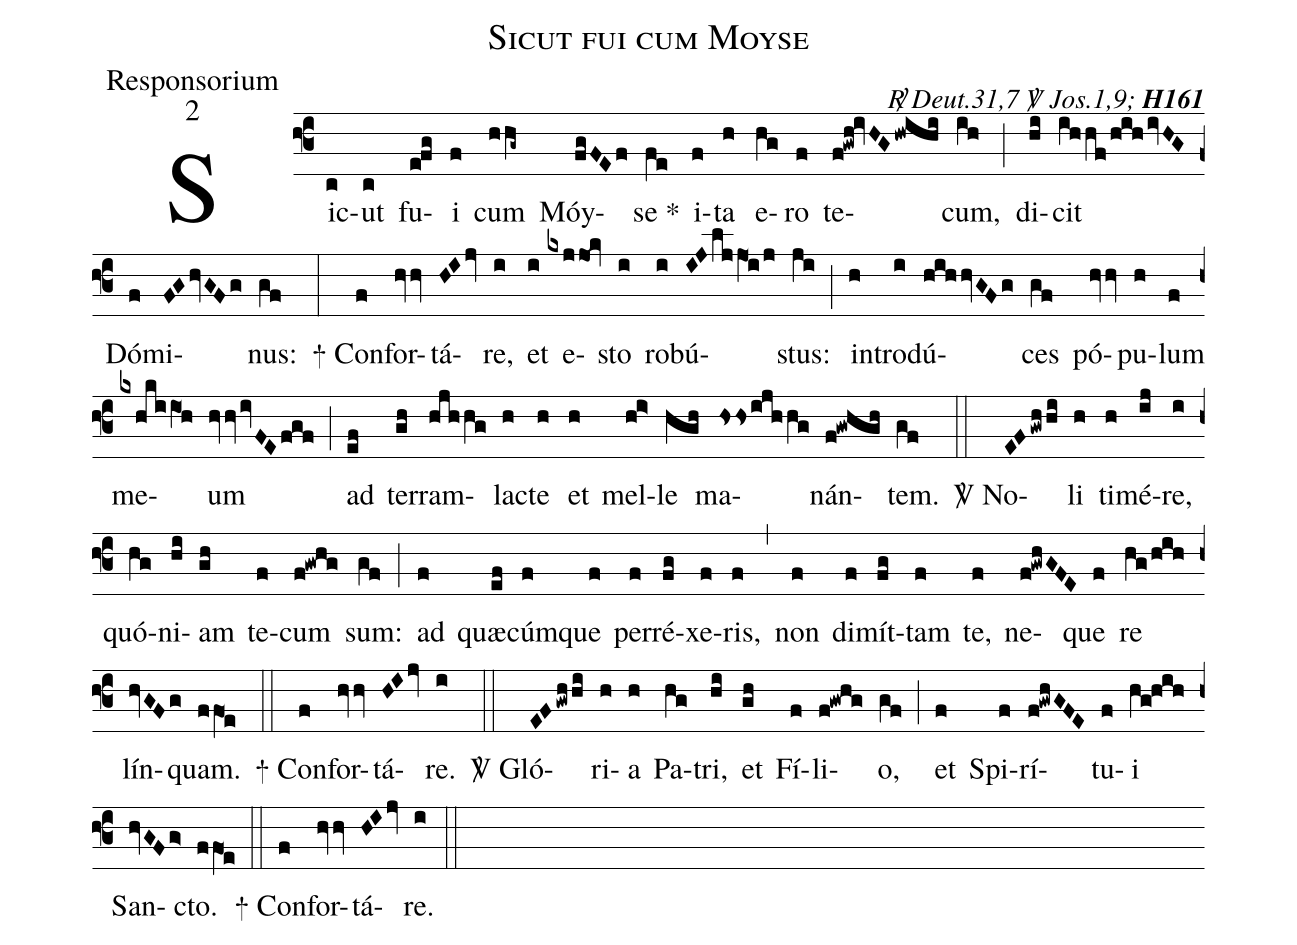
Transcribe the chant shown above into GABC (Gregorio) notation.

name:Sicut fui cum Moyse;
office-part:Responsorium;
mode:2;
commentary:{\itshape\mdseries \Rbar\ Deut.31,7 \Vbar\ Jos.1,9;\/} {\bfseries H161};
%%
(f3) Sic(c)ut(c) fu(e!fg)i(f) cum(hhg~) Móy(fgFEf)se <sp>*</sp>(fe) i(f)ta(h) e(hg)ro(f) te(f!gwh@ivHGhwihi)cum,(ih) (;)
di(hi)cit(ih/hf/hihivHG) Dó(f)mi(FGhvGFg)nus:(gf) (:)
<sp>+</sp> Con(f)for(hvv)tá(HIjv)re,(i) et(i) e(kxjjo1@kv)sto(i) ro(i)bú(IJljjO1ij)stus:(ji) (;)
in(h)tro(i)dú(hihhvGFg)ces(gf) pó(hvv)pu(h)lum(f) me(kxhkiiO1h)um(hvvivFEfgf) (;)
ad(ef) ter(gh)ram(hjhhg)la(h)cte(h) et(h) mel(h!i>)le(hgh) ma(hssijhhg)nán(f@gwhgh)tem.(gf) (::)
<sp>V/</sp> No(EFgwhhi)li(h) ti(h)mé(ij)re,(i) quó(hg)ni(hi)am(gh) te(f)cum(f@gwhg) sum:(gf) (;)
ad(f) quæ(ef)cúm(f)que(f) per(f)ré(fg)xe(f)ris,(f) (,)
non(f) di(f)mít(fg)tam(f) te,(f) ne(f!gwhGFE)que(f) re(hg/hih) lín(hvGFg)quam.(ffO1e) (::)
<sp>+</sp> Con(f)for(hvv)tá(HIjv)re.(i) (::)
<sp>V/</sp> Gló(EFgwhhi)ri(h)a(h) Pa(hg)tri,(hi) et(gh) Fí(f)li(f!gwhg)o,(gf) (;)
et(f) Spi(f)rí(f!gwhGFE)tu(f)i(hg@hih) San(hvGFg>)cto.(ffO1!e) (::)
<sp>+</sp> Con(f)for(hvv)tá(HIjv)re.(i) (::)
